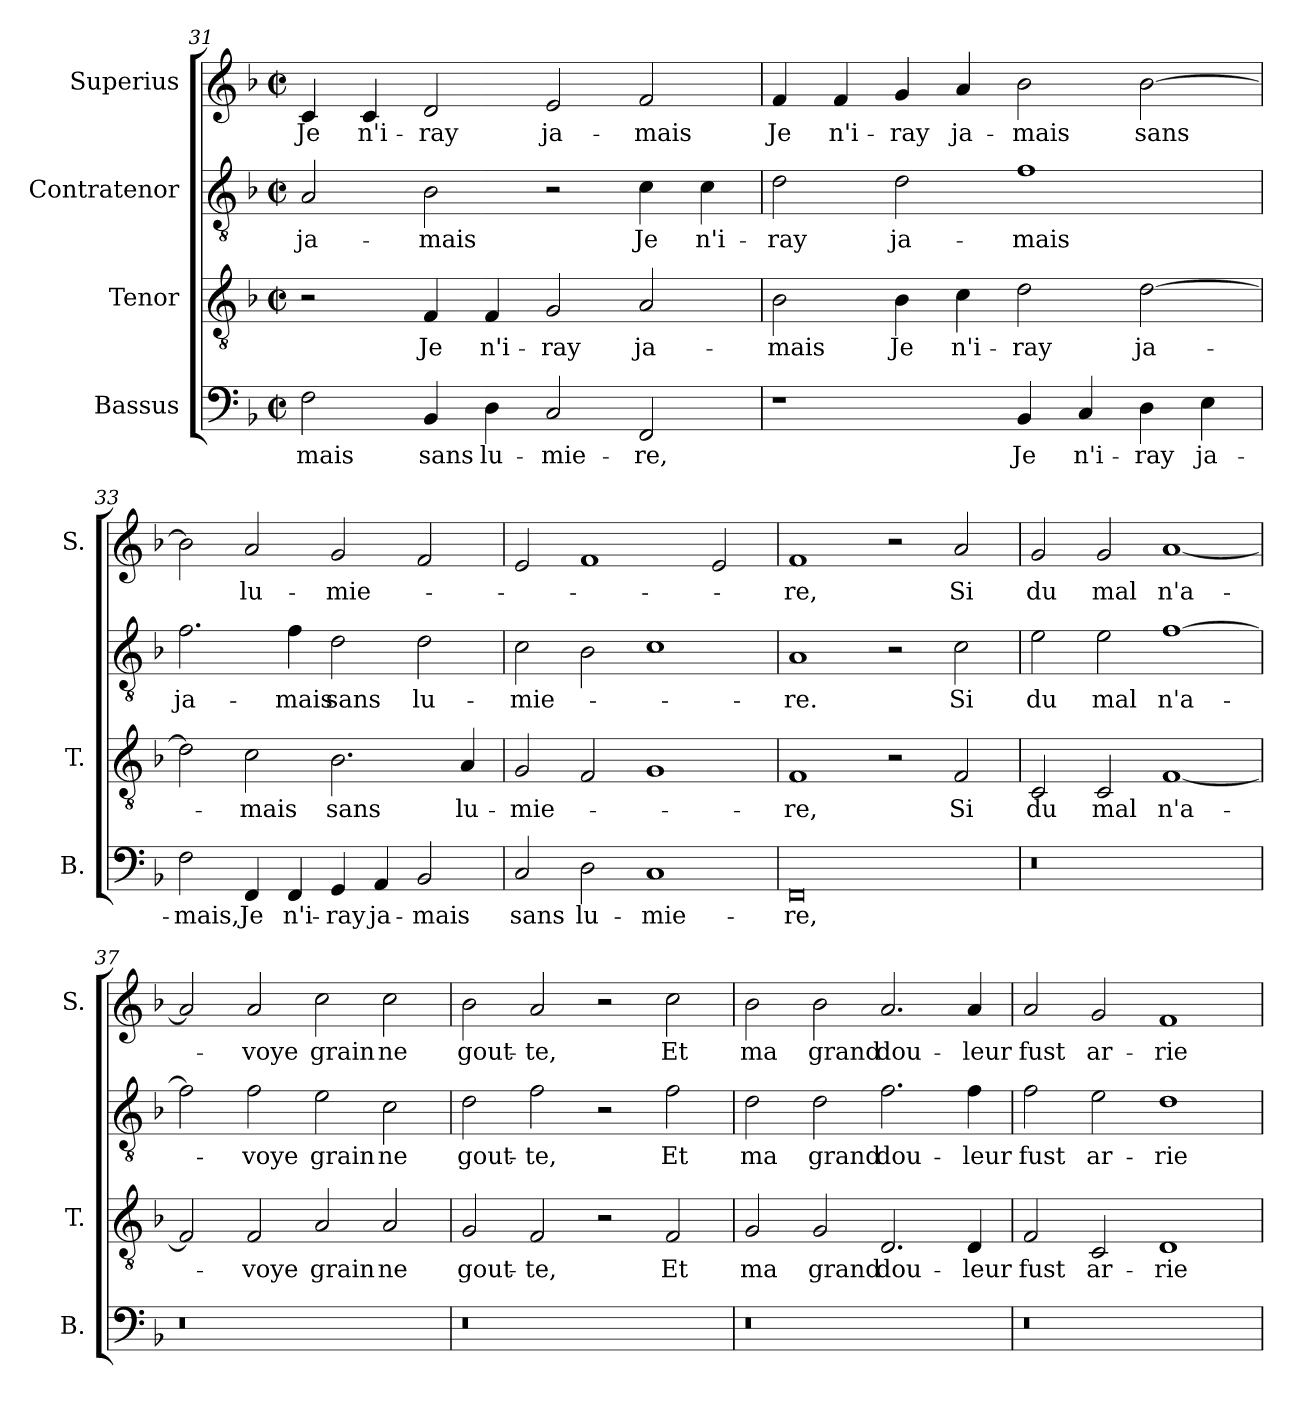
**kern	**text	**kern	**text	**kern	**text	**kern	**text
*part4	*part4	*part3	*part3	*part2	*part2	*part1	*part1
*staff4	*staff4	*staff3	*staff3	*staff2	*staff2	*staff1	*staff1
*I"Bassus	*	*I"Tenor	*	*I"Contratenor	*	*I"Superius	*
*I'B.	*	*I'T.	*	*	*	*I'S.	*
!!LO:LB:g=z
*clefF4	*	*clefGv2	*	*clefGv2	*	*clefG2	*
*k[b-]	*	*k[b-]	*	*k[b-]	*	*k[b-]	*
*F:	*	*F:	*	*F:	*	*F:	*
*M2/2	*	*M2/2	*	*M2/2	*	*M2/2	*
*met(c|)	*	*met(c|)	*	*met(c|)	*	*met(c|)	*
=31	=31	=31	=31	=31	=31	=31	=31
2F\	-mais	2r	.	2A/	ja-	4c/	Je
.	.	.	.	.	.	4c/	n'i-
4BB-/	sans	4F/	Je	2B-\	-mais	2d/	-ray
4D\	lu-	4F/	n'i-	.	.	.	.
2C/	-mie-	2G/	-ray	2r	.	2e/	ja-
2FF/	-re,	2A/	ja-	4c\	Je	2f/	-mais
.	.	.	.	4c\	n'i-	.	.
=32	=32	=32	=32	=32	=32	=32	=32
1r	.	2B-\	-mais	2d\	-ray	4f/	Je
.	.	.	.	.	.	4f/	n'i-
.	.	4B-\	Je	2d\	ja-	4g/	-ray
.	.	4c\	n'i-	.	.	4a/	ja-
4BB-/	Je	2d\	-ray	1f\	-mais	2b-\	-mais
4C/	n'i-	.	.	.	.	.	.
4D\	-ray	[2d\	ja-	.	.	[2b-\	sans
4E\	ja-	.	.	.	.	.	.
=33	=33	=33	=33	=33	=33	=33	=33
2F\	-mais,	2d\]	.	2.f\	ja-	2b-\]	.
4FF/	Je	2c\	-mais	.	.	2a/	lu-
4FF/	n'i-	.	.	4f\	-mais	.	.
4GG/	-ray	2.B-\	sans	2d\	sans	2g/	-mie-
4AA/	ja-	.	.	.	.	.	.
2BB-/	-mais	.	.	2d\	lu-	2f/	.
.	.	4A/	lu-	.	.	.	.
=34	=34	=34	=34	=34	=34	=34	=34
2C/	sans	2G/	-mie-	2c\	-mie-	2e/	.
2D\	lu-	2F/	.	2B-\	.	1f/	.
1C/	-mie-	1G/	.	1c\	.	.	.
.	.	.	.	.	.	2e/	.
=35	=35	=35	=35	=35	=35	=35	=35
0FF/	-re,	1F/	-re,	1A/	-re.	1f/	-re,
.	.	2r	.	2r	.	2r	.
.	.	2F/	Si	2c\	Si	2a/	Si
!!LO:LB:g=z
=36	=36	=36	=36	=36	=36	=36	=36
0r	.	2C/	du	2e\	du	2g/	du
.	.	2C/	mal	2e\	mal	2g/	mal
.	.	[1F/	n'a-	[1f\	n'a-	[1a/	n'a-
=37	=37	=37	=37	=37	=37	=37	=37
0r	.	2F/]	.	2f\]	.	2a/]	.
.	.	2F/	-voye	2f\	-voye	2a/	-voye
.	.	2A/	grain	2e\	grain	2cc\	grain
.	.	2A/	ne	2c\	ne	2cc\	ne
=38	=38	=38	=38	=38	=38	=38	=38
0r	.	2G/	gout-	2d\	gout-	2b-\	gout-
.	.	2F/	-te,	2f\	-te,	2a/	-te,
.	.	2r	.	2r	.	2r	.
.	.	2F/	Et	2f\	Et	2cc\	Et
=39	=39	=39	=39	=39	=39	=39	=39
0r	.	2G/	ma	2d\	ma	2b-\	ma
.	.	2G/	grand	2d\	grand	2b-\	grand
.	.	2.D/	dou-	2.f\	dou-	2.a/	dou-
.	.	4D/	-leur	4f\	-leur	4a/	-leur
=40	=40	=40	=40	=40	=40	=40	=40
0r	.	2F/	fust	2f\	fust	2a/	fust
.	.	2C/	ar-	2e\	ar-	2g/	ar-
.	.	1D/	-rie-	1d\	-rie-	1f/	-rie-
=	=	=	=	=	=	=	=
*-	*-	*-	*-	*-	*-	*-	*-
